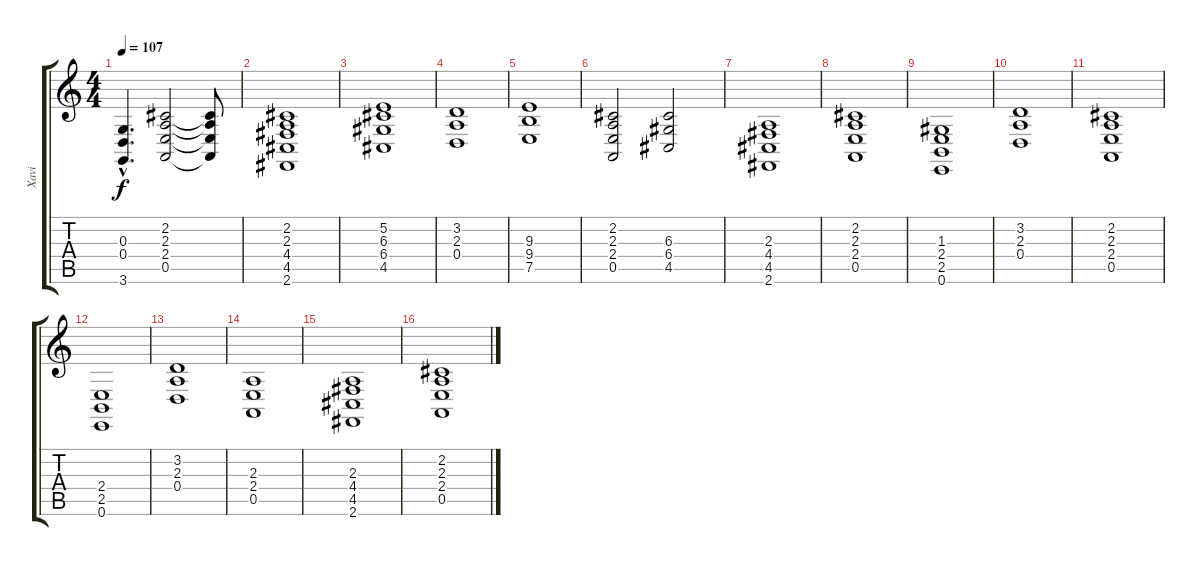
\track ("Xavi" "Xavi") {instrument stringensemble1}
\staff {score tabs}
\tuning (E4 B3 G3 D3 A2 E2) {hide}
\ts (4 4)
\tempo 107
\clef g2
\ks c
(0.3{hac} 0.4{hac} 3.6{hac}).4{d dy f} (2.2 2.3 2.4 0.5).2 (2.2{t} 2.3{t} 2.4{t} 0.5{t}).8 |
(2.2 2.3 4.4 4.5 2.6).1 |
(5.2 6.3 6.4 4.5).1 |
(3.2 2.3 0.4).1 |
(9.3 9.4 7.5).1 |
(2.2 2.3 2.4 0.5).2 (6.3 6.4 4.5).2 |
(2.3 4.4 4.5 2.6).1 |
(2.2 2.3 2.4 0.5).1 |
(1.3 2.4 2.5 0.6).1 |
(3.2 2.3 0.4).1 |
(2.2 2.3 2.4 0.5).1 |
(2.4 2.5 0.6).1 |
(3.2 2.3 0.4).1 |
(2.3 2.4 0.5).1 |
(2.3 4.4 4.5 2.6).1 |
(2.2 2.3 2.4 0.5).1
